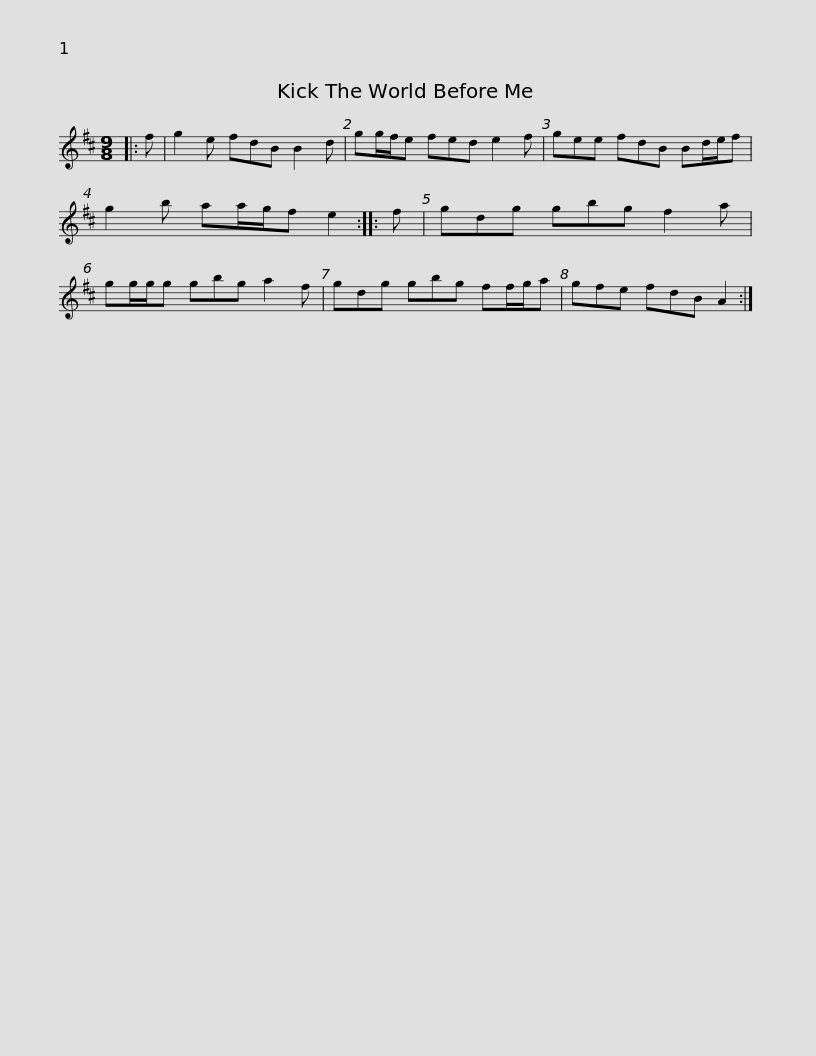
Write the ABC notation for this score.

X:1
L:1/8
M:9/8
I:linebreak $
K:D
V:1 treble
V:1
|: f | g2 e fdB B2 d | gg/f/e fed e2 f | gee fdB Bd/e/f | g2 b aa/g/f e2 :: %5
 f |$ gdg gbg f2 a | gg/g/g gbg a2 f | gdg gbg ff/g/a | gfe fdB A2 :| %10
